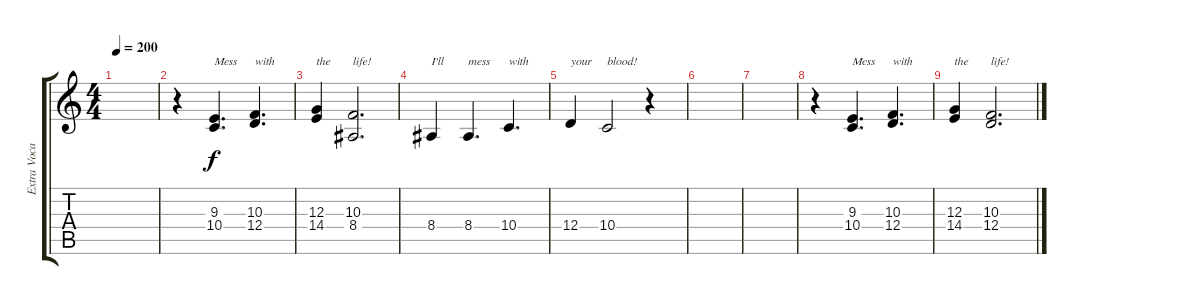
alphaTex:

\track ("Extra Vocals" "Extra Voca") {instrument lead2sawtooth}
\staff {score tabs}
\tuning (E4 B3 G3 D3 A2 E2) {hide}
\ts (4 4)
\tempo 200
\clef g2
\ks c
|
r.4 (9.3 10.4).4{d txt "Mess" volume 13} (10.3 12.4).4{d txt "with"} |
(12.3 14.4).4{txt "the"} (10.3 8.4).2{d txt "life!"} |
8.4.4{txt "I'll"} 8.4.4{d txt "mess"} 10.4.4{d txt "with"} |
12.4.4{txt "your"} 10.4.2{txt "blood!"} r.4 |
|
|
r.4 (9.3 10.4).4{d txt "Mess" volume 13} (10.3 12.4).4{d txt "with"} |
(12.3 14.4).4{txt "the"} (10.3 12.4).2{d txt "life!"}
